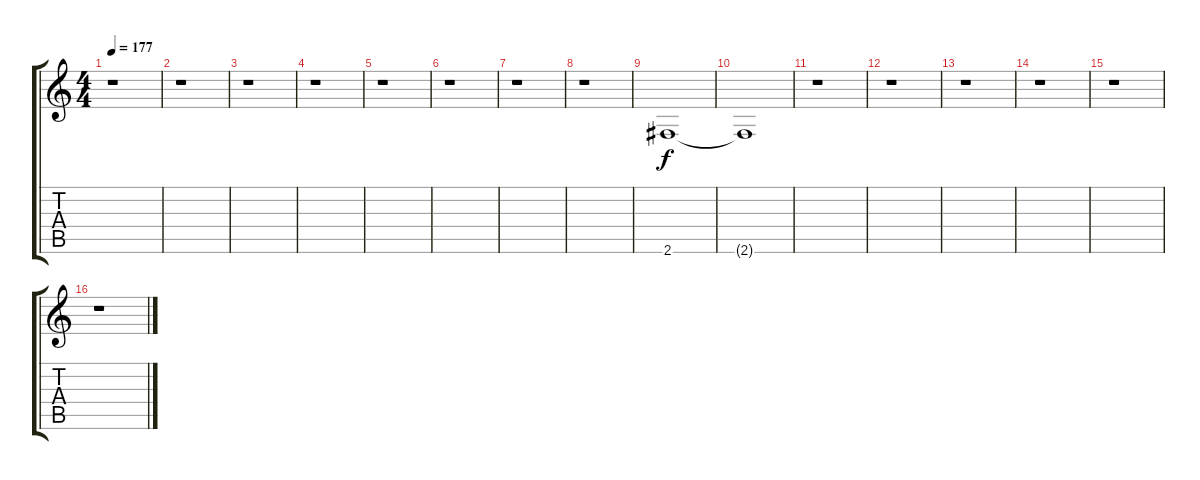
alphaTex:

\track "" {instrument fretlessbass}
\staff {score tabs}
\tuning (E4 B3 G3 D3 A2 E2) {hide}
\ts (4 4)
\tempo 177
\clef g2
\ks c
r.1{dy ff} |
r.1 |
r.1 |
r.1 |
r.1 |
r.1 |
r.1 |
r.1 |
2.6.1{dy f} |
2.6{t}.1 |
r.1 |
r.1 |
r.1 |
r.1 |
r.1 |
r.1
